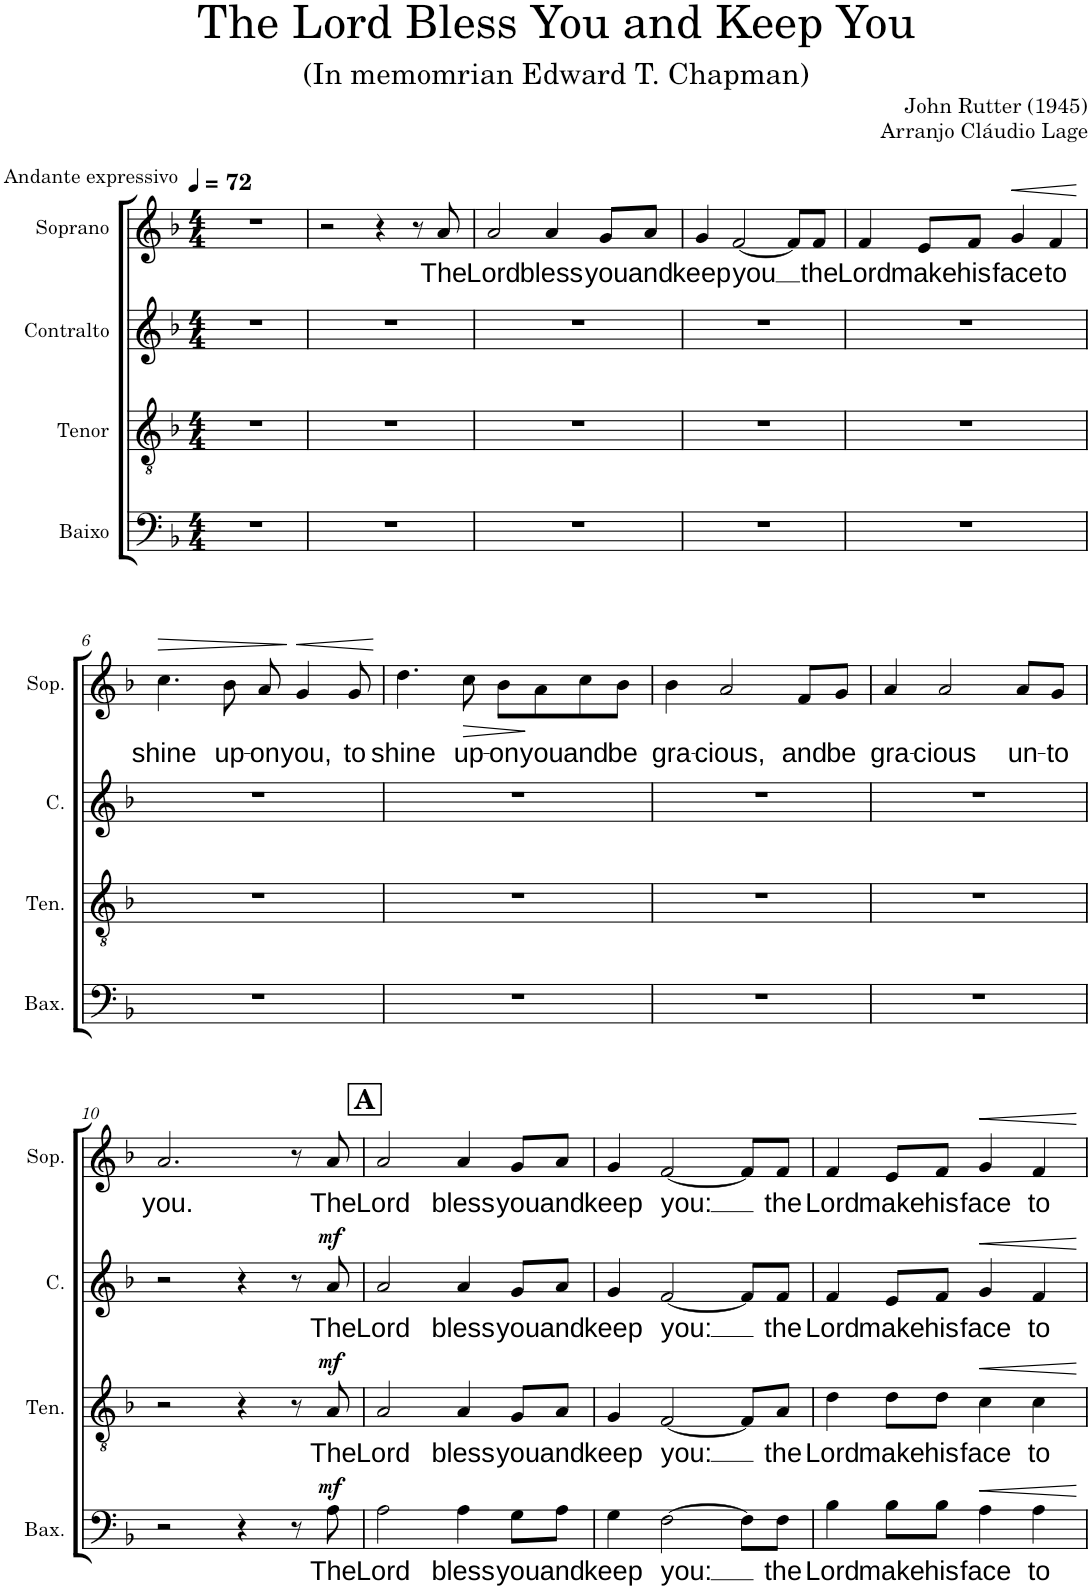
**kern	**text	**dynam	**kern	**text	**dynam	**kern	**text	**dynam	**kern	**text	**dynam
*part4	*part4	*part4	*part3	*part3	*part3	*part2	*part2	*part2	*part1	*part1	*part1
*staff4	*staff4	*staff4	*staff3	*staff3	*staff3	*staff2	*staff2	*staff2	*staff1	*staff1	*staff1
*I"Baixo	*	*	*I"Tenor	*	*	*I"Contralto	*	*	*I"Soprano	*	*
*I'Bax.	*	*	*I'Ten.	*	*	*I'C.	*	*	*I'Sop.	*	*
*clefF4	*	*	*clefGv2	*	*	*clefG2	*	*	*clefG2	*	*
*k[b-]	*	*	*k[b-]	*	*	*k[b-]	*	*	*k[b-]	*	*
*M4/4	*	*	*M4/4	*	*	*M4/4	*	*	*M4/4	*	*
*MM72	*	*	*MM72	*	*	*MM72	*	*	*MM72	*	*
=1	=1	=1	=1	=1	=1	=1	=1	=1	=1	=1	=1
!	!	!	!	!	!	!	!	!	!LO:TX:a:t=Andante expressivo	!	!
1r	.	.	1r	.	.	1r	.	.	1r	.	.
=2	=2	=2	=2	=2	=2	=2	=2	=2	=2	=2	=2
1r	.	.	1r	.	.	1r	.	.	2r	.	.
.	.	.	.	.	.	.	.	.	4r	.	.
.	.	.	.	.	.	.	.	.	8r	.	.
!	!	!	!	!	!	!	!	!	!	!LO:LY:b	!
.	.	.	.	.	.	.	.	.	8a/	The	.
=3	=3	=3	=3	=3	=3	=3	=3	=3	=3	=3	=3
!	!	!	!	!	!	!	!	!	!	!LO:LY:b	!
1r	.	.	1r	.	.	1r	.	.	2a/	Lord	.
!	!	!	!	!	!	!	!	!	!	!LO:LY:b	!
.	.	.	.	.	.	.	.	.	4a/	bless	.
!	!	!	!	!	!	!	!	!	!	!LO:LY:b	!
.	.	.	.	.	.	.	.	.	8g/L	you	.
!	!	!	!	!	!	!	!	!	!	!LO:LY:b	!
.	.	.	.	.	.	.	.	.	8a/J	and	.
=4	=4	=4	=4	=4	=4	=4	=4	=4	=4	=4	=4
!	!	!	!	!	!	!	!	!	!	!LO:LY:b	!
1r	.	.	1r	.	.	1r	.	.	4g/	keep	.
!	!	!	!	!	!	!	!	!	!	!LO:LY:b	!
.	.	.	.	.	.	.	.	.	[2f/	you	.
.	.	.	.	.	.	.	.	.	8f/L]	.	.
!	!	!	!	!	!	!	!	!	!	!LO:LY:b	!
.	.	.	.	.	.	.	.	.	8f/J	the	.
=5	=5	=5	=5	=5	=5	=5	=5	=5	=5	=5	=5
!	!	!	!	!	!	!	!	!	!	!LO:LY:b	!
1r	.	.	1r	.	.	1r	.	.	4f/	Lord	.
!	!	!	!	!	!	!	!	!	!	!LO:LY:b	!
.	.	.	.	.	.	.	.	.	8e/L	make	.
!	!	!	!	!	!	!	!	!	!	!LO:LY:b	!
.	.	.	.	.	.	.	.	.	8f/J	his	.
!	!	!	!	!	!	!	!	!	!	!LO:LY:b	!LO:HP:b
.	.	.	.	.	.	.	.	.	4g/	face	<
!	!	!	!	!	!	!	!	!	!	!LO:LY:b	!
.	.	.	.	.	.	.	.	.	4f/	to	.
.	.	.	.	.	.	.	.	.	.	.	[
!!LO:LB:g=z
=6	=6	=6	=6	=6	=6	=6	=6	=6	=6	=6	=6
!	!	!	!	!	!	!	!	!	!	!LO:LY:b	!LO:HP:b
1r	.	.	1r	.	.	1r	.	.	4.cc\	shine	>
!	!	!	!	!	!	!	!	!	!	!LO:LY:b	!
.	.	.	.	.	.	.	.	.	8b-\	up-	.
!	!	!	!	!	!	!	!	!	!	!LO:LY:b	!
.	.	.	.	.	.	.	.	.	8a/	-on	.
!	!	!	!	!	!	!	!	!	!	!LO:LY:b	!LO:HP:n=1:b
.	.	.	.	.	.	.	.	.	4g/	you,	] <
!	!	!	!	!	!	!	!	!	!	!LO:LY:b	!
.	.	.	.	.	.	.	.	.	8g/	to	.
.	.	.	.	.	.	.	.	.	.	.	[
=7	=7	=7	=7	=7	=7	=7	=7	=7	=7	=7	=7
!	!	!	!	!	!	!	!	!	!	!LO:LY:b	!
1r	.	.	1r	.	.	1r	.	.	4.dd\	shine	.
!	!	!	!	!	!	!	!	!	!	!LO:LY:b	!LO:HP:b
.	.	.	.	.	.	.	.	.	8cc\	up-	>
!	!	!	!	!	!	!	!	!	!	!LO:LY:b	!
.	.	.	.	.	.	.	.	.	8b-\L	-on	.
!	!	!	!	!	!	!	!	!	!	!LO:LY:b	!
.	.	.	.	.	.	.	.	.	8a\	you	]
!	!	!	!	!	!	!	!	!	!	!LO:LY:b	!
.	.	.	.	.	.	.	.	.	8cc\	and	.
!	!	!	!	!	!	!	!	!	!	!LO:LY:b	!
.	.	.	.	.	.	.	.	.	8b-\J	be	.
=8	=8	=8	=8	=8	=8	=8	=8	=8	=8	=8	=8
!	!	!	!	!	!	!	!	!	!	!LO:LY:b	!
1r	.	.	1r	.	.	1r	.	.	4b-\	gra-	.
!	!	!	!	!	!	!	!	!	!	!LO:LY:b	!
.	.	.	.	.	.	.	.	.	2a/	-cious,	.
!	!	!	!	!	!	!	!	!	!	!LO:LY:b	!
.	.	.	.	.	.	.	.	.	8f/L	and	.
!	!	!	!	!	!	!	!	!	!	!LO:LY:b	!
.	.	.	.	.	.	.	.	.	8g/J	be	.
=9	=9	=9	=9	=9	=9	=9	=9	=9	=9	=9	=9
!	!	!	!	!	!	!	!	!	!	!LO:LY:b	!
1r	.	.	1r	.	.	1r	.	.	4a/	gra-	.
!	!	!	!	!	!	!	!	!	!	!LO:LY:b	!
.	.	.	.	.	.	.	.	.	2a/	-cious	.
!	!	!	!	!	!	!	!	!	!	!LO:LY:b	!
.	.	.	.	.	.	.	.	.	8a/L	un-	.
!	!	!	!	!	!	!	!	!	!	!LO:LY:b	!
.	.	.	.	.	.	.	.	.	8g/J	-to	.
!!LO:LB:g=z
=10	=10	=10	=10	=10	=10	=10	=10	=10	=10	=10	=10
!	!	!	!	!	!	!	!	!	!	!LO:LY:b	!
2r	.	.	2r	.	.	2r	.	.	2.a/	you.	.
4r	.	.	4r	.	.	4r	.	.	.	.	.
8r	.	.	8r	.	.	8r	.	.	8r	.	.
!	!LO:LY:b	!LO:DY:a	!	!LO:LY:b	!LO:DY:a	!	!LO:LY:b	!LO:DY:a	!	!LO:LY:b	!
8A\	The	mf	8A/	The	mf	8a/	The	mf	8a/	The	.
!!LO:REH:place=s1:a:B:cj:fs=14:t=A
=11	=11	=11	=11	=11	=11	=11	=11	=11	=11	=11	=11
!	!LO:LY:b	!	!	!LO:LY:b	!	!	!LO:LY:b	!	!	!LO:LY:b	!
2A\	Lord	.	2A/	Lord	.	2a/	Lord	.	2a/	Lord	.
!	!LO:LY:b	!	!	!LO:LY:b	!	!	!LO:LY:b	!	!	!LO:LY:b	!
4A\	bless	.	4A/	bless	.	4a/	bless	.	4a/	bless	.
!	!LO:LY:b	!	!	!LO:LY:b	!	!	!LO:LY:b	!	!	!LO:LY:b	!
8G\L	you	.	8G/L	you	.	8g/L	you	.	8g/L	you	.
!	!LO:LY:b	!	!	!LO:LY:b	!	!	!LO:LY:b	!	!	!LO:LY:b	!
8A\J	and	.	8A/J	and	.	8a/J	and	.	8a/J	and	.
=12	=12	=12	=12	=12	=12	=12	=12	=12	=12	=12	=12
!	!LO:LY:b	!	!	!LO:LY:b	!	!	!LO:LY:b	!	!	!LO:LY:b	!
4G\	keep	.	4G/	keep	.	4g/	keep	.	4g/	keep	.
!	!LO:LY:b	!	!	!LO:LY:b	!	!	!LO:LY:b	!	!	!LO:LY:b	!
[2F\	you:	.	[2F/	you:	.	[2f/	you:	.	[2f/	you:	.
8F\L]	.	.	8F/L]	.	.	8f/L]	.	.	8f/L]	.	.
!	!LO:LY:b	!	!	!LO:LY:b	!	!	!LO:LY:b	!	!	!LO:LY:b	!
8F\J	the	.	8A/J	the	.	8f/J	the	.	8f/J	the	.
=13	=13	=13	=13	=13	=13	=13	=13	=13	=13	=13	=13
!	!LO:LY:b	!	!	!LO:LY:b	!	!	!LO:LY:b	!	!	!LO:LY:b	!
4B-\	Lord	.	4d\	Lord	.	4f/	Lord	.	4f/	Lord	.
!	!LO:LY:b	!	!	!LO:LY:b	!	!	!LO:LY:b	!	!	!LO:LY:b	!
8B-\L	make	.	8d\L	make	.	8e/L	make	.	8e/L	make	.
!	!LO:LY:b	!	!	!LO:LY:b	!	!	!LO:LY:b	!	!	!LO:LY:b	!
8B-\J	his	.	8d\J	his	.	8f/J	his	.	8f/J	his	.
!	!LO:LY:b	!LO:HP:b	!	!LO:LY:b	!LO:HP:b	!	!LO:LY:b	!LO:HP:b	!	!LO:LY:b	!LO:HP:b
4A\	face	<	4c\	face	<	4g/	face	<	4g/	face	<
!	!LO:LY:b	!	!	!LO:LY:b	!	!	!LO:LY:b	!	!	!LO:LY:b	!
4A\	to	.	4c\	to	.	4f/	to	.	4f/	to	.
.	.	[	.	.	[	.	.	[	.	.	[
=	=	=	=	=	=	=	=	=	=	=	=
*-	*-	*-	*-	*-	*-	*-	*-	*-	*-	*-	*-
